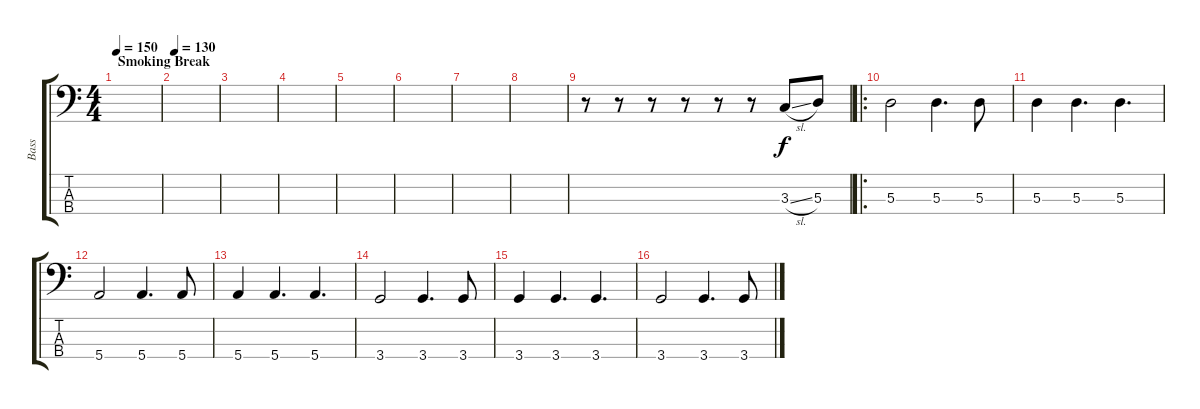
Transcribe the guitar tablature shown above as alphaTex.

\track ("Bass" "Bass") {instrument electricbasspick bank 4}
\staff {score tabs}
\tuning (G2 D2 A1 E1) {hide}
\ts (4 4)
\section ("" "Smoking Break")
\tempo 150
\clef f4
\ks c
|
\tempo 130
|
|
|
|
|
|
|
r.8 r.8 r.8 r.8 r.8 r.8 3.3{sl}.8 5.3.8 |
\ro
5.3.2 5.3.4{d} 5.3.8 |
5.3.4 5.3.4{d} 5.3.4{d} |
5.4.2 5.4.4{d} 5.4.8 |
5.4.4 5.4.4{d} 5.4.4{d} |
3.4.2 3.4.4{d} 3.4.8 |
3.4.4 3.4.4{d} 3.4.4{d} |
3.4.2 3.4.4{d} 3.4.8
